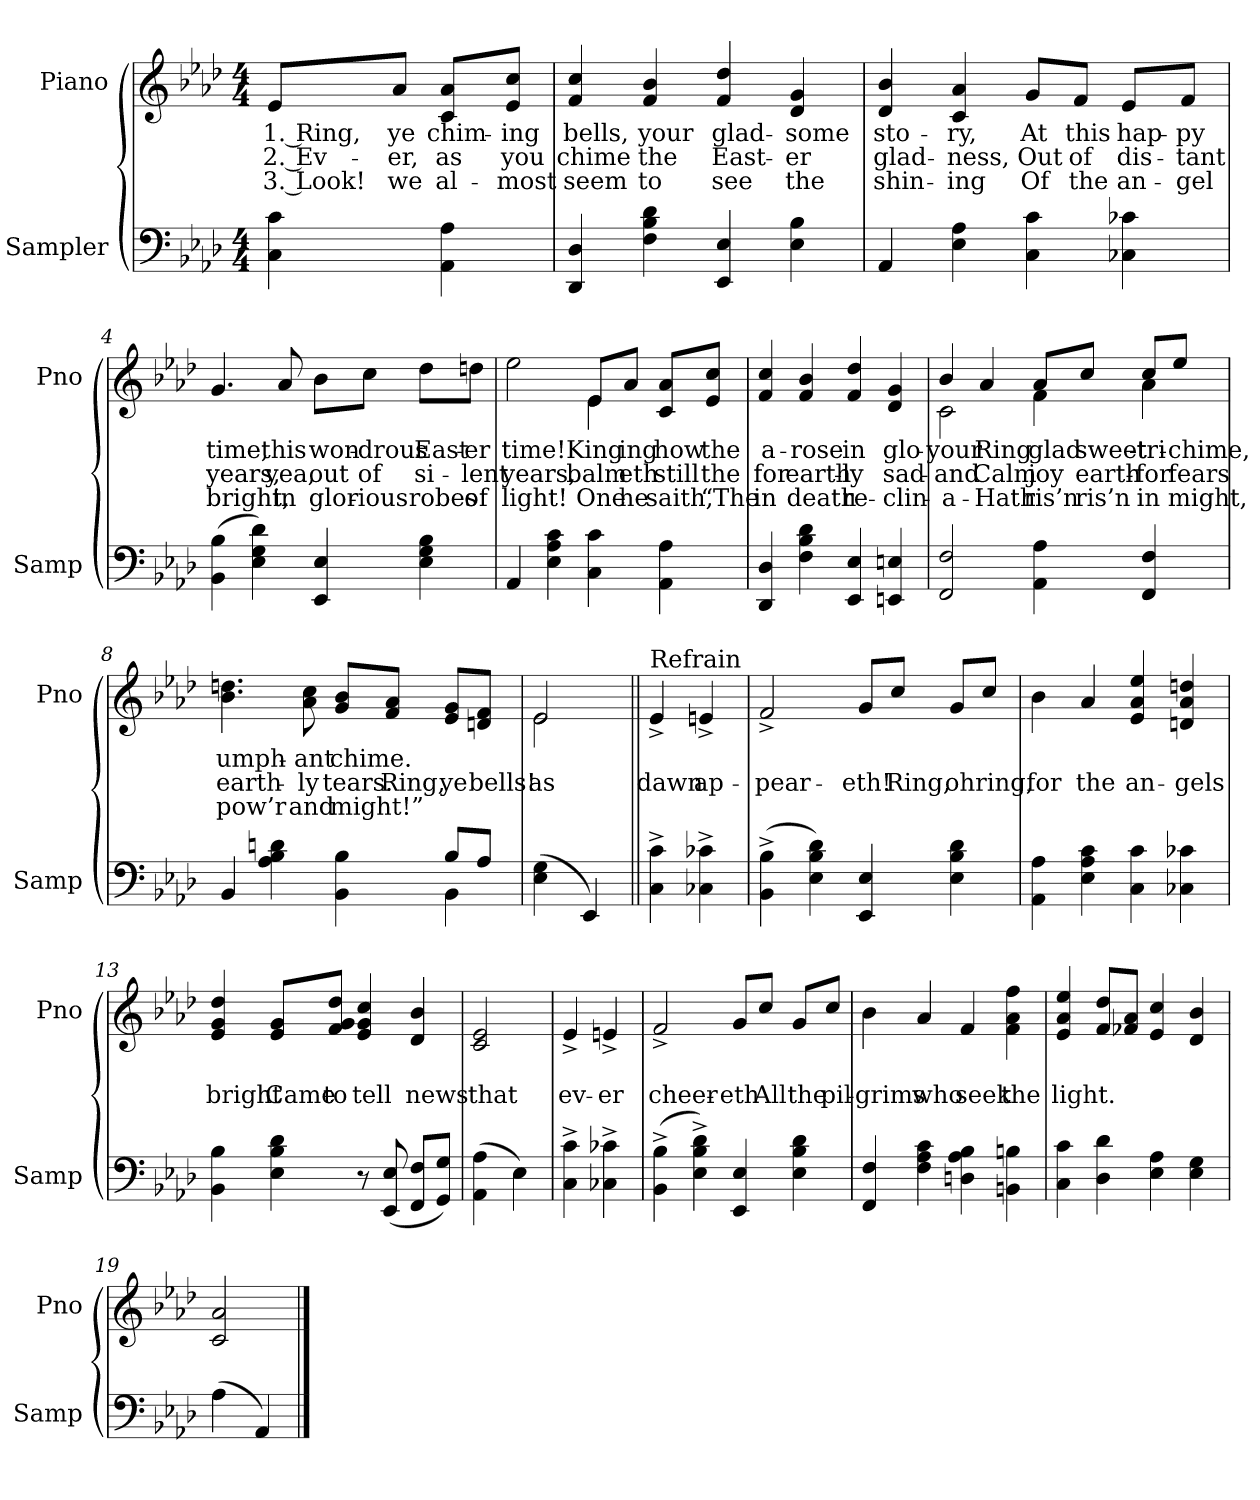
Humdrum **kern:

**kern	**kern	**text	**text	**text
*part2	*part1	*part1	*part1	*part1
*staff2	*staff1	*staff1	*staff1	*staff1
*I"Sampler	*I"Piano	*	*	*
*I'Samp	*I'Pno	*	*	*
*clefF4	*clefG2	*	*	*
*k[b-e-a-d-]	*k[b-e-a-d-]	*	*	*
*A-:	*A-:	*	*	*
*M4/4	*M4/4	*	*	*
=1	=1	=1	=1	=1
4C 4c	8e-/L	1. Ring,	2. Ev-	3. Look!
.	8a-/J	ye	-er,	we
4AA- 4A-	8c/ 8a-/L	chim-	as	al-
.	8e-/ 8cc/J	-ing	you	-most
=2	=2	=2	=2	=2
4DD- 4D-	4f 4cc	bells,	chime	seem
4F 4B- 4d-	4f 4b-	your	the	to
4EE- 4E-	4f 4dd-	glad-	East-	see
4E- 4B-	4d- 4g	-some	-er	the
=3	=3	=3	=3	=3
4AA-	4d- 4b-	sto-	glad-	shin-
4E- 4A-	4c 4a-	-ry,	-ness,	-ing
4C 4c	8g/L	At	Out	Of
.	8f/J	this	of	the
4C-X 4c-X	8e-/L	hap-	dis-	an-
.	8f/J	-py	-tant	-gel
=4	=4	=4	=4	=4
(4BB- 4B-	4.g	time,	years,	bright,
4E- 4G 4d-)	.	.	.	.
.	8a-	this	yea,	in
4EE- 4E-	8b-\L	won-	out	glor-
.	8cc\J	-drous	of	-ious
4E- 4G 4B-	8dd-\L	East-	si-	robes
.	8ddn\J	-er	-lent	of
=5	=5	=5	=5	=5
*	*^	*	*	*
4AA-	2ee-	2ryy	time!	years,	light!
4E- 4A- 4c	.	.	.	.	.
4C 4c	8e-/L	4e-	King	balm	One
.	8a-/J	.	-ing	-eth	he
4AA- 4A-	8c/ 8a-/L	4ryy	how	still	saith,
.	8e-/ 8cc/J	.	the	the	“The
*	*v	*v	*	*	*
=6	=6	=6	=6	=6
4DD- 4D-	4f 4cc	a-	for	in
4F 4B- 4d-	4f 4b-	-rose	earth-	death
4EE- 4E-	4f 4dd-	in	-ly	re-
4EEn 4En	4d- 4g	glo-	sad-	-clin-
=7	=7	=7	=7	=7
*	*^	*	*	*
2FF 2F	4b-/	2c	your	and	a-
.	4a-/	.	Ring	Calm	Hath
4AA- 4A-	8a-/L	4f	glad	joy	-ris’n
.	8cc/J	.	sweet-	earth-	-ris’n
4FF 4F	8cc/L	4a-	tri-	for	in
.	8ee-/J	.	chime,	fears	might,
*	*v	*v	*	*	*
=8	=8	=8	=8	=8
*^	*	*	*	*
4BB-	2.ryy	4.b- 4.ddn	-umph-	earth-	pow’r
4A- 4B- 4dn	.	.	.	.	.
.	.	8a- 8cc	-ant	-ly	and
4BB- 4B-	.	8g/ 8b-/L	chime.	tears.	might!”
.	.	8f/ 8a-/J	.	Ring,	.
8B-/L	4BB-	8e-/ 8g/L	.	ye	.
8A-/J	.	8dn/ 8f/J	.	bells!	.
*v	*v	*	*	*	*
=9	=9	=9	=9	=9
*	*^	*	*	*
(4E- 4G	2e-/	2e-	.	as	.
4EE-)	.	.	.	.	.
*	*v	*v	*	*	*
=10||	=10||	=10||	=10||	=10||
!	!LO:TX:t=Refrain	!	!	!
4C^ 4c^	4e-^	.	dawn	.
4C-X^ 4c-X^	4en^	.	ap-	.
=11	=11	=11	=11	=11
(4BB-^ 4B-^	2f^	.	-pear-	.
4E- 4B- 4d-)	.	.	.	.
4EE- 4E-	8g/L	.	-eth!	.
.	8cc/J	.	Ring,	.
4E- 4B- 4d-	8g/L	.	oh	.
.	8cc/J	.	ring,	.
=12	=12	=12	=12	=12
4AA- 4A-	4b-	.	for	.
4E- 4A- 4c	4a-	.	the	.
4C 4c	4e- 4a- 4ee-	.	an-	.
4C-X 4c-X	4dn 4a- 4ddn	.	-gels	.
=13	=13	=13	=13	=13
4BB- 4B-	4e- 4g 4dd-	.	bright	.
4E- 4B- 4d-	8e-/ 8g/L	.	Came	.
.	8f/ 8g/ 8dd-/J	.	to	.
8r	4e- 4g 4cc	.	tell	.
(8EE-/ 8E-/	.	.	.	.
8FF/ 8F/L	4d- 4b-	.	news	.
8GG/ 8G/J)	.	.	.	.
=14	=14	=14	=14	=14
(4AA- 4A-	2c 2e-	.	that	.
4E-)	.	.	.	.
=15	=15	=15	=15	=15
4C^ 4c^	4e-^	.	ev-	.
4C-X^ 4c-X^	4en^	.	-er	.
=16	=16	=16	=16	=16
(4BB-^ 4B-^	2f^	.	cheer-	.
4E-^ 4B-^ 4d-^)	.	.	.	.
4EE- 4E-	8g/L	.	-eth	.
.	8cc/J	.	All	.
4E- 4B- 4d-	8g/L	.	the	.
.	8cc/J	.	pil-	.
=17	=17	=17	=17	=17
4FF 4F	4b-	.	-grims	.
4F 4A- 4c	4a-	.	who	.
4Dn 4A- 4B-	4f	.	seek	.
4BBn 4Bn	4f 4a- 4ff	.	the	.
=18	=18	=18	=18	=18
4C 4c	4e- 4a- 4ee-	.	light.	.
4D- 4d-	8f/ 8dd-/L	.	.	.
.	8f-X/ 8a-/J	.	.	.
4E- 4A-	4e- 4cc	.	.	.
4E- 4G	4d- 4b-	.	.	.
=19	=19	=19	=19	=19
(4A-	2c 2a-	.	.	.
4AA-)	.	.	.	.
==	==	==	==	==
*-	*-	*-	*-	*-
